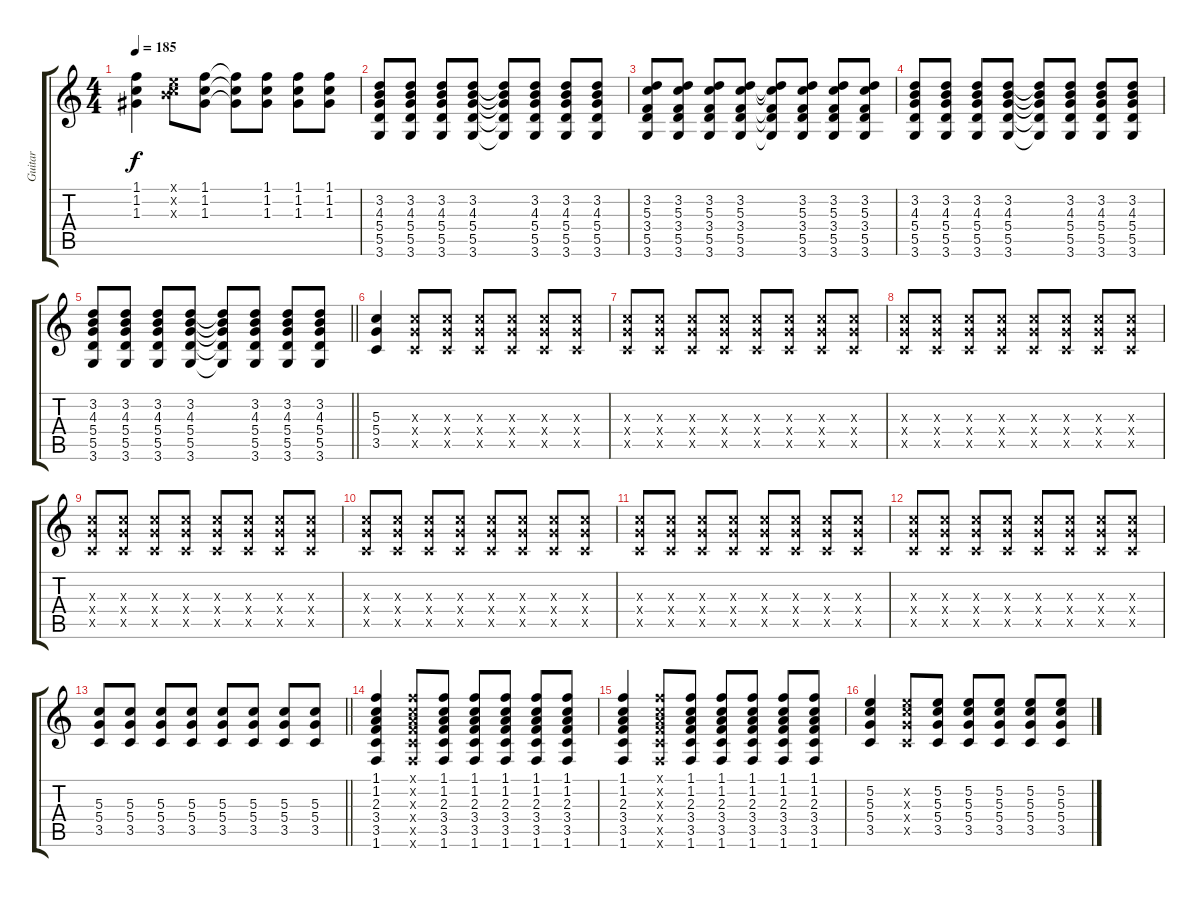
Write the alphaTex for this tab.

\track ("Guitar" "Guitar") {instrument distortionguitar}
\staff {score tabs}
\tuning (E4 B3 G3 D3 A2 E2) {hide}
\ts (4 4)
\tempo 185
\clef g2
\ks c
(1.1 1.2 1.3).4{dy f} (0.1{x} 0.2{x} 5.3{x}).8 (1.1 1.2 1.3).8 (1.1{t} 1.2{t} 1.3{t}).8 (1.1 1.2 1.3).8 (1.1 1.2 1.3).8 (1.1 1.2 1.3).8 |
(3.2 4.3 5.4 5.5 3.6).8 (3.2 4.3 5.4 5.5 3.6).8 (3.2 4.3 5.4 5.5 3.6).8 (3.2 4.3 5.4 5.5 3.6).8 (3.2{t} 4.3{t} 5.4{t} 5.5{t} 3.6{t}).8 (3.2 4.3 5.4 5.5 3.6).8 (3.2 4.3 5.4 5.5 3.6).8 (3.2 4.3 5.4 5.5 3.6).8 |
(3.2 5.3 3.4 5.5 3.6).8 (3.2 5.3 3.4 5.5 3.6).8 (3.2 5.3 3.4 5.5 3.6).8 (3.2 5.3 3.4 5.5 3.6).8 (3.2{t} 5.3{t} 3.4{t} 5.5{t} 3.6{t}).8 (3.2 5.3 3.4 5.5 3.6).8 (3.2 5.3 3.4 5.5 3.6).8 (3.2 5.3 3.4 5.5 3.6).8 |
(3.2 4.3 5.4 5.5 3.6).8 (3.2 4.3 5.4 5.5 3.6).8 (3.2 4.3 5.4 5.5 3.6).8 (3.2 4.3 5.4 5.5 3.6).8 (3.2{t} 4.3{t} 5.4{t} 5.5{t} 3.6{t}).8 (3.2 4.3 5.4 5.5 3.6).8 (3.2 4.3 5.4 5.5 3.6).8 (3.2 4.3 5.4 5.5 3.6).8 |
\barLineRight lightlight
(3.2 4.3 5.4 5.5 3.6).8 (3.2 4.3 5.4 5.5 3.6).8 (3.2 4.3 5.4 5.5 3.6).8 (3.2 4.3 5.4 5.5 3.6).8 (3.2{t} 4.3{t} 5.4{t} 5.5{t} 3.6{t}).8 (3.2 4.3 5.4 5.5 3.6).8 (3.2 4.3 5.4 5.5 3.6).8 (3.2 4.3 5.4 5.5 3.6).8 |
(5.3 5.4 3.5).4 (5.3{x} 5.4{x} 3.5{x}).8 (5.3{x} 5.4{x} 3.5{x}).8 (5.3{x} 5.4{x} 3.5{x}).8 (5.3{x} 5.4{x} 3.5{x}).8 (5.3{x} 5.4{x} 3.5{x}).8 (5.3{x} 5.4{x} 3.5{x}).8 |
(5.3{x} 5.4{x} 3.5{x}).8 (5.3{x} 5.4{x} 3.5{x}).8 (5.3{x} 5.4{x} 3.5{x}).8 (5.3{x} 5.4{x} 3.5{x}).8 (5.3{x} 5.4{x} 3.5{x}).8 (5.3{x} 5.4{x} 3.5{x}).8 (5.3{x} 5.4{x} 3.5{x}).8 (5.3{x} 5.4{x} 3.5{x}).8 |
(5.3{x} 5.4{x} 3.5{x}).8 (5.3{x} 5.4{x} 3.5{x}).8 (5.3{x} 5.4{x} 3.5{x}).8 (5.3{x} 5.4{x} 3.5{x}).8 (5.3{x} 5.4{x} 3.5{x}).8 (5.3{x} 5.4{x} 3.5{x}).8 (5.3{x} 5.4{x} 3.5{x}).8 (5.3{x} 5.4{x} 3.5{x}).8 |
(5.3{x} 5.4{x} 3.5{x}).8 (5.3{x} 5.4{x} 3.5{x}).8 (5.3{x} 5.4{x} 3.5{x}).8 (5.3{x} 5.4{x} 3.5{x}).8 (5.3{x} 5.4{x} 3.5{x}).8 (5.3{x} 5.4{x} 3.5{x}).8 (5.3{x} 5.4{x} 3.5{x}).8 (5.3{x} 5.4{x} 3.5{x}).8 |
(5.3{x} 5.4{x} 3.5{x}).8 (5.3{x} 5.4{x} 3.5{x}).8 (5.3{x} 5.4{x} 3.5{x}).8 (5.3{x} 5.4{x} 3.5{x}).8 (5.3{x} 5.4{x} 3.5{x}).8 (5.3{x} 5.4{x} 3.5{x}).8 (5.3{x} 5.4{x} 3.5{x}).8 (5.3{x} 5.4{x} 3.5{x}).8 |
(5.3{x} 5.4{x} 3.5{x}).8 (5.3{x} 5.4{x} 3.5{x}).8 (5.3{x} 5.4{x} 3.5{x}).8 (5.3{x} 5.4{x} 3.5{x}).8 (5.3{x} 5.4{x} 3.5{x}).8 (5.3{x} 5.4{x} 3.5{x}).8 (5.3{x} 5.4{x} 3.5{x}).8 (5.3{x} 5.4{x} 3.5{x}).8 |
(5.3{x} 5.4{x} 3.5{x}).8 (5.3{x} 5.4{x} 3.5{x}).8 (5.3{x} 5.4{x} 3.5{x}).8 (5.3{x} 5.4{x} 3.5{x}).8 (5.3{x} 5.4{x} 3.5{x}).8 (5.3{x} 5.4{x} 3.5{x}).8 (5.3{x} 5.4{x} 3.5{x}).8 (5.3{x} 5.4{x} 3.5{x}).8 |
\barLineRight lightlight
(5.3 5.4 3.5).8 (5.3 5.4 3.5).8 (5.3 5.4 3.5).8 (5.3 5.4 3.5).8 (5.3 5.4 3.5).8 (5.3 5.4 3.5).8 (5.3 5.4 3.5).8 (5.3 5.4 3.5).8 |
(1.1 1.2 2.3 3.4 3.5 1.6).4 (1.1{x} 1.2{x} 2.3{x} 3.4{x} 3.5{x} 1.6{x}).8 (1.1 1.2 2.3 3.4 3.5 1.6).8 (1.1 1.2 2.3 3.4 3.5 1.6).8 (1.1 1.2 2.3 3.4 3.5 1.6).8 (1.1 1.2 2.3 3.4 3.5 1.6).8 (1.1 1.2 2.3 3.4 3.5 1.6).8 |
(1.1 1.2 2.3 3.4 3.5 1.6).4 (1.1{x} 1.2{x} 2.3{x} 3.4{x} 3.5{x} 1.6{x}).8 (1.1 1.2 2.3 3.4 3.5 1.6).8 (1.1 1.2 2.3 3.4 3.5 1.6).8 (1.1 1.2 2.3 3.4 3.5 1.6).8 (1.1 1.2 2.3 3.4 3.5 1.6).8 (1.1 1.2 2.3 3.4 3.5 1.6).8 |
(5.2 5.3 5.4 3.5).4 (5.2{x} 5.3{x} 5.4{x} 3.5{x}).8 (5.2 5.3 5.4 3.5).8 (5.2 5.3 5.4 3.5).8 (5.2 5.3 5.4 3.5).8 (5.2 5.3 5.4 3.5).8 (5.2 5.3 5.4 3.5).8
